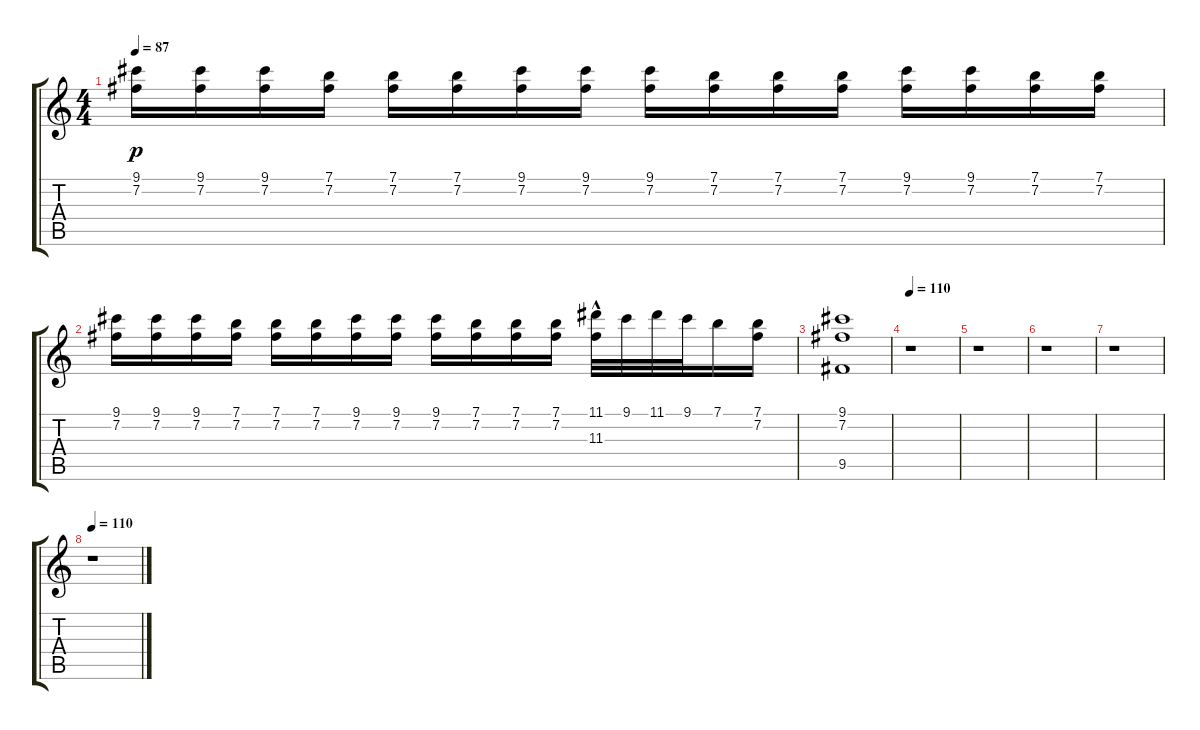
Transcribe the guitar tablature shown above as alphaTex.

\track "" {instrument acousticguitarsteel}
\staff {score tabs}
\tuning (E4 B3 G3 D3 A2 E2) {hide}
\ts (4 4)
\tempo 87
\clef g2
\ks c
(9.1 7.2).16{dy p} (9.1 7.2).16 (9.1 7.2).16 (7.1 7.2).16 (7.1 7.2).16 (7.1 7.2).16 (9.1 7.2).16 (9.1 7.2).16 (9.1 7.2).16 (7.1 7.2).16 (7.1 7.2).16 (7.1 7.2).16 (9.1 7.2).16 (9.1 7.2).16 (7.1 7.2).16 (7.1 7.2).16 |
(9.1 7.2).16 (9.1 7.2).16 (9.1 7.2).16 (7.1 7.2).16 (7.1 7.2).16 (7.1 7.2).16 (9.1 7.2).16 (9.1 7.2).16 (9.1 7.2).16 (7.1 7.2).16 (7.1 7.2).16 (7.1 7.2).16 (11.1 11.3{hac}).32 9.1.32 11.1.32 9.1.32 7.1.16 (7.1 7.2).16 |
(9.1 7.2 9.5).1 |
\tempo 110
r.1 |
r.1 |
r.1 |
r.1 |
\tempo 110
r.1
